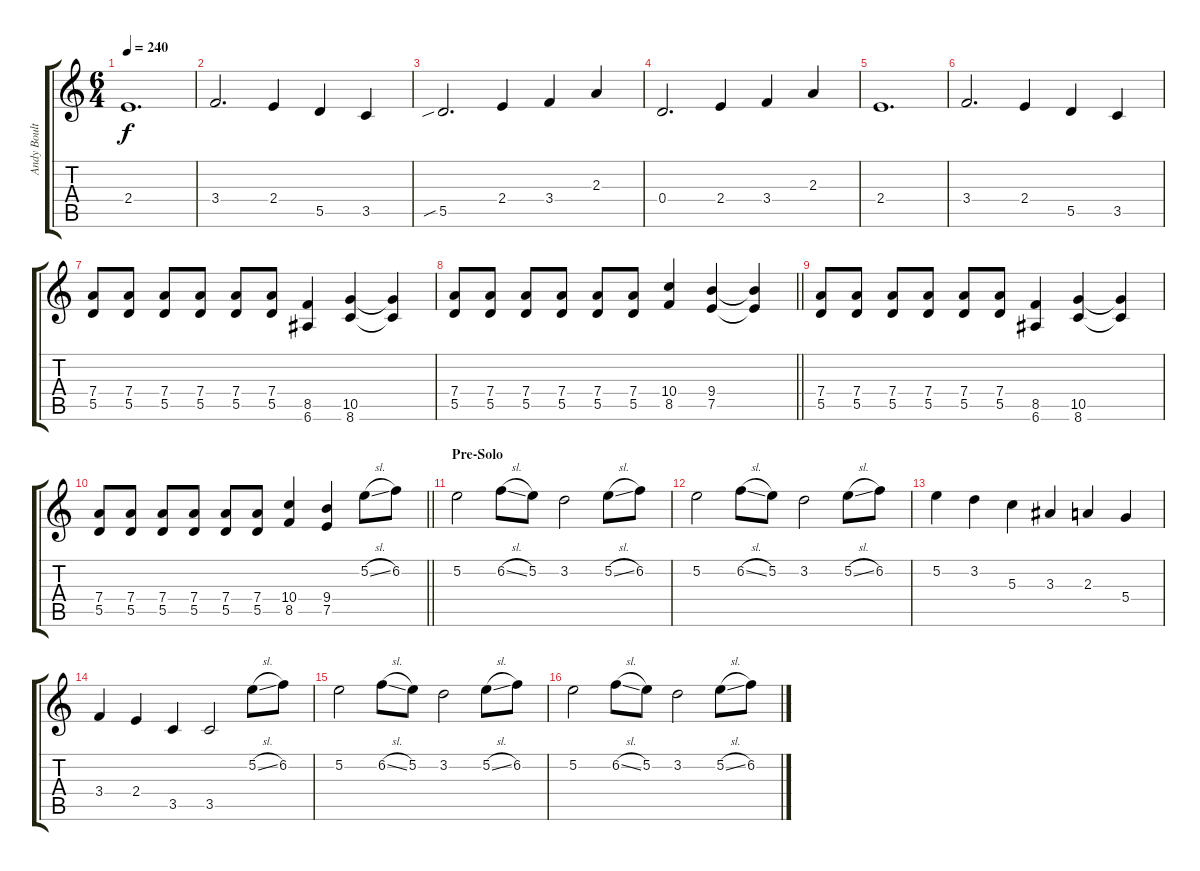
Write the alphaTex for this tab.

\track ("Andy Boulton" "Andy Boult") {instrument distortionguitar}
\staff {score tabs}
\tuning (E4 B3 G3 D3 A2 E2) {hide}
\ts (6 4)
\tempo 240
\clef g2
\ks c
2.4.1{d dy f} |
3.4.2{d} 2.4.4 5.5.4 3.5.4 |
5.5{sib}.2{d} 2.4.4 3.4.4 2.3.4 |
0.4.2{d} 2.4.4 3.4.4 2.3.4 |
2.4.1{d} |
3.4.2{d} 2.4.4 5.5.4 3.5.4 |
(7.4 5.5).8 (7.4 5.5).8 (7.4 5.5).8 (7.4 5.5).8 (7.4 5.5).8 (7.4 5.5).8 (8.5 6.6).4 (10.5 8.6).4 (10.5{t} 8.6{t}).4 |
\barLineRight lightlight
(7.4 5.5).8 (7.4 5.5).8 (7.4 5.5).8 (7.4 5.5).8 (7.4 5.5).8 (7.4 5.5).8 (10.4 8.5).4 (9.4 7.5).4 (9.4{t} 7.5{t}).4 |
(7.4 5.5).8 (7.4 5.5).8 (7.4 5.5).8 (7.4 5.5).8 (7.4 5.5).8 (7.4 5.5).8 (8.5 6.6).4 (10.5 8.6).4 (10.5{t} 8.6{t}).4 |
\barLineRight lightlight
(7.4 5.5).8 (7.4 5.5).8 (7.4 5.5).8 (7.4 5.5).8 (7.4 5.5).8 (7.4 5.5).8 (10.4 8.5).4 (9.4 7.5).4 5.2{sl}.8 6.2.8 |
\section ("" "Pre-Solo")
5.2.2 6.2{sl}.8 5.2.8 3.2.2 5.2{sl}.8 6.2.8 |
5.2.2 6.2{sl}.8 5.2.8 3.2.2 5.2{sl}.8 6.2.8 |
5.2.4 3.2.4 5.3.4 3.3.4 2.3.4 5.4.4 |
3.4.4 2.4.4 3.5.4 3.5.2 5.2{sl}.8 6.2.8 |
5.2.2 6.2{sl}.8 5.2.8 3.2.2 5.2{sl}.8 6.2.8 |
5.2.2 6.2{sl}.8 5.2.8 3.2.2 5.2{sl}.8 6.2.8
